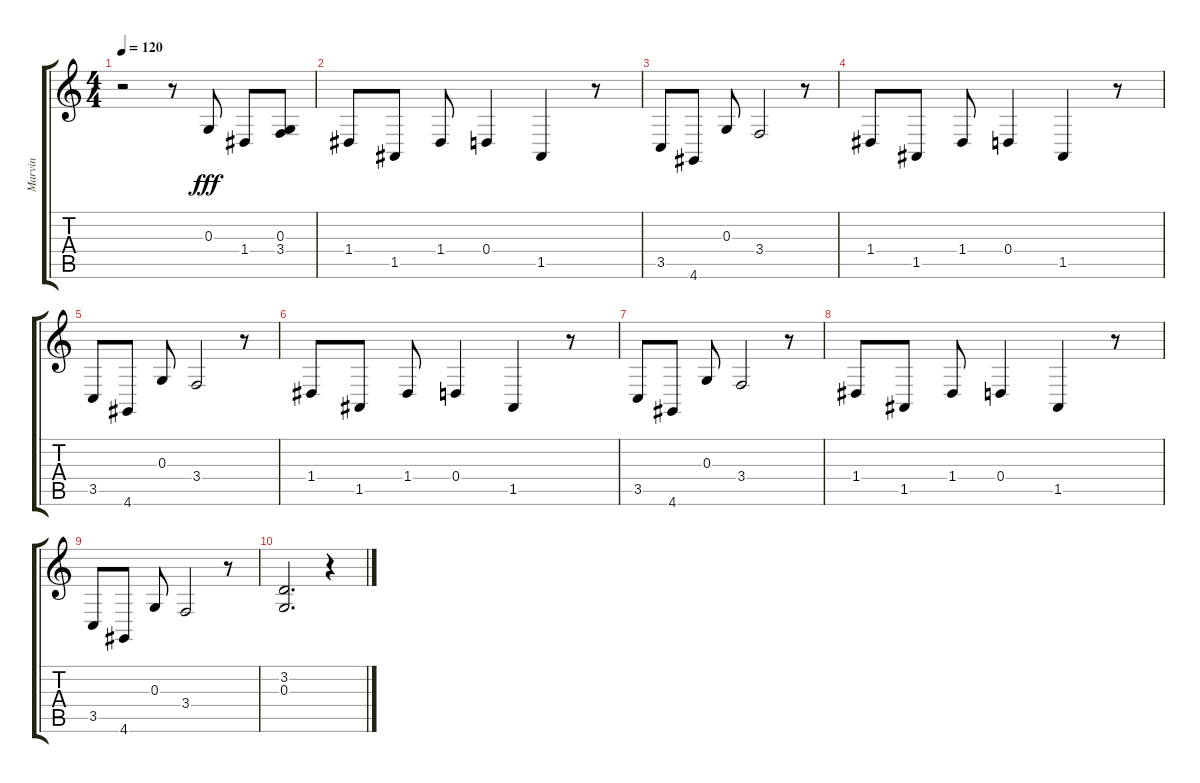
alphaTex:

\track ("Marvin" "Marvin") {instrument synthvoice}
\staff {score tabs}
\tuning (E4 B3 G3 D3 A2 E2) {hide}
\ts (4 4)
\tempo 120
\clef g2
\ks c
r.2{dy fff} r.8 0.3.8 1.4.8 (0.3 3.4).8 |
1.4.8 1.5.8 1.4.8 0.4.4 1.5.4 r.8 |
3.5.8 4.6.8 0.3.8 3.4.2 r.8 |
1.4.8 1.5.8 1.4.8 0.4.4 1.5.4 r.8 |
3.5.8 4.6.8 0.3.8 3.4.2 r.8 |
1.4.8 1.5.8 1.4.8 0.4.4 1.5.4 r.8 |
3.5.8 4.6.8 0.3.8 3.4.2 r.8 |
1.4.8 1.5.8 1.4.8 0.4.4 1.5.4 r.8 |
3.5.8 4.6.8 0.3.8 3.4.2 r.8 |
(3.2 0.3).2{d} r.4
